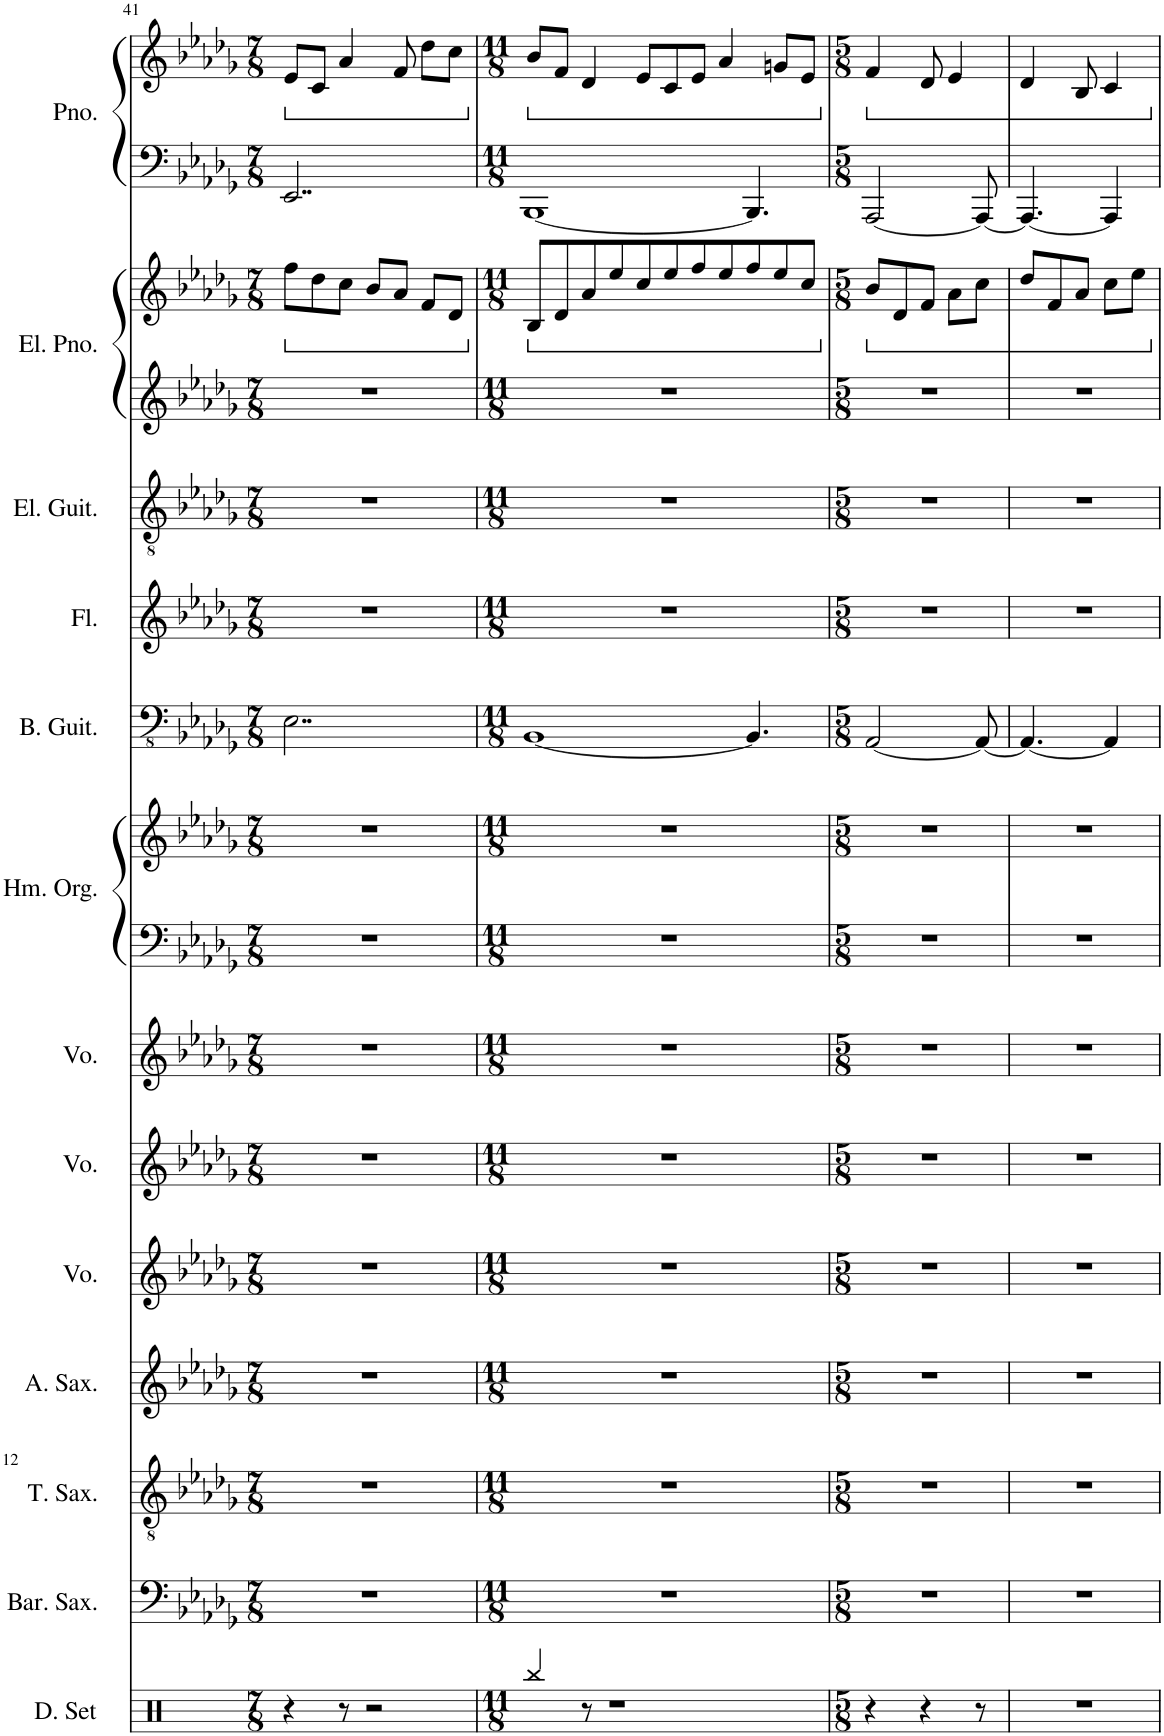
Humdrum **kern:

**kern	**kern	**kern	**kern	**kern	**kern	**kern	**kern	**kern	**kern	**kern	**kern	**kern	**kern	**kern	**kern
*part13	*part12	*part11	*part10	*part9	*part8	*part7	*part6	*part6	*part5	*part4	*part3	*part2	*part2	*part1	*part1
*staff16	*staff15	*staff14	*staff13	*staff12	*staff11	*staff10	*staff9	*staff8	*staff7	*staff6	*staff5	*staff4	*staff3	*staff2	*staff1
*I"Drumset	*I"Baritone Saxophone	*I"Tenor Saxophone	*I"Alto Saxophone	*I"Voice	*I"Voice	*I"Voice	*I"Hammond Organ	*	*I"Bass Guitar	*I"Flute	*I"Electric Guitar	*I"Electric Piano	*	*I"Piano	*
*I'D. Set	*I'Bar. Sax.	*I'T. Sax.	*I'A. Sax.	*I'Vo.	*I'Vo.	*I'Vo.	*I'Hm. Org.	*	*I'B. Guit.	*I'Fl.	*I'El. Guit.	*I'El. Pno.	*	*I'Pno.	*
!!LO:PB:g=z
*clefX	*clefF4	*clefGv2	*clefG2	*clefG2	*clefG2	*clefG2	*clefF4	*clefG2	*clefFv4	*clefG2	*clefGv2	*clefG2	*clefG2	*clefF4	*clefG2
*	*ITrd12c21	*ITrd8c14	*ITrd5c9	*	*	*	*	*	*	*	*	*	*	*	*
*k[]	*k[b-e-a-d-g-]	*k[b-e-a-d-g-]	*k[b-e-a-d-g-]	*k[b-e-a-d-g-]	*k[b-e-a-d-g-]	*k[b-e-a-d-g-]	*k[b-e-a-d-g-]	*k[b-e-a-d-g-]	*k[b-e-a-d-g-]	*k[b-e-a-d-g-]	*k[b-e-a-d-g-]	*k[b-e-a-d-g-]	*k[b-e-a-d-g-]	*k[b-e-a-d-g-]	*k[b-e-a-d-g-]
*M7/8	*M7/8	*M7/8	*M7/8	*M7/8	*M7/8	*M7/8	*M7/8	*M7/8	*M7/8	*M7/8	*M7/8	*M7/8	*M7/8	*M7/8	*M7/8
*	*	*	*	*	*	*	*	*	*	*	*	*	*ped	*	*
*	*	*	*	*	*	*	*	*	*	*	*	*	*	*	*ped
=41	=41	=41	=41	=41	=41	=41	=41	=41	=41	=41	=41	=41	=41	=41	=41
4r	2..r	2..r	2..r	2..r	2..r	2..r	2..r	2..r	2..EE-\	2..r	2..r	2..r	8ff\L	2..EE-/	8e-/L
.	.	.	.	.	.	.	.	.	.	.	.	.	8dd-\	.	8c/J
8r	.	.	.	.	.	.	.	.	.	.	.	.	8cc\J	.	4a-/
2r	.	.	.	.	.	.	.	.	.	.	.	.	8b-/L	.	.
.	.	.	.	.	.	.	.	.	.	.	.	.	8a-/J	.	8f/
.	.	.	.	.	.	.	.	.	.	.	.	.	8f/L	.	8dd-\L
.	.	.	.	.	.	.	.	.	.	.	.	.	8d-/J	.	8cc\J
=42	=42	=42	=42	=42	=42	=42	=42	=42	=42	=42	=42	=42	=42	=42	=42
*M11/8	*M11/8	*M11/8	*M11/8	*M11/8	*M11/8	*M11/8	*M11/8	*M11/8	*M11/8	*M11/8	*M11/8	*M11/8	*M11/8	*M11/8	*M11/8
*	*	*	*	*	*	*	*	*	*	*	*	*	*Xped	*	*
*	*	*	*	*	*	*	*	*	*	*	*	*	*ped	*	*
*	*	*	*	*	*	*	*	*	*	*	*	*	*	*	*Xped
*	*	*	*	*	*	*	*	*	*	*	*	*	*	*	*ped
4Rbb/	8%11r	8%11r	8%11r	8%11r	8%11r	8%11r	8%11r	8%11r	[1BBB-	8%11r	8%11r	8%11r	8B-/L	[1BBB-	8b-/L
.	.	.	.	.	.	.	.	.	.	.	.	.	8d-/	.	8f/J
8r	.	.	.	.	.	.	.	.	.	.	.	.	8a-/	.	4d-/
1r	.	.	.	.	.	.	.	.	.	.	.	.	8ee-/	.	.
.	.	.	.	.	.	.	.	.	.	.	.	.	8cc/	.	8e-/L
.	.	.	.	.	.	.	.	.	.	.	.	.	8ee-/	.	8c/
.	.	.	.	.	.	.	.	.	.	.	.	.	8ff/	.	8e-/J
.	.	.	.	.	.	.	.	.	.	.	.	.	8ee-/	.	4a-/
.	.	.	.	.	.	.	.	.	4.BBB-/]	.	.	.	8ff/	4.BBB-/]	.
.	.	.	.	.	.	.	.	.	.	.	.	.	8ee-/	.	8gn/L
.	.	.	.	.	.	.	.	.	.	.	.	.	8cc/J	.	8e-/J
=43	=43	=43	=43	=43	=43	=43	=43	=43	=43	=43	=43	=43	=43	=43	=43
*M5/8	*M5/8	*M5/8	*M5/8	*M5/8	*M5/8	*M5/8	*M5/8	*M5/8	*M5/8	*M5/8	*M5/8	*M5/8	*M5/8	*M5/8	*M5/8
*	*	*	*	*	*	*	*	*	*	*	*	*	*Xped	*	*
*	*	*	*	*	*	*	*	*	*	*	*	*	*ped	*	*
*	*	*	*	*	*	*	*	*	*	*	*	*	*	*	*Xped
*	*	*	*	*	*	*	*	*	*	*	*	*	*	*	*ped
4r	8%5r	8%5r	8%5r	8%5r	8%5r	8%5r	8%5r	8%5r	[2AAA-/	8%5r	8%5r	8%5r	8b-/L	[2AAA-/	4f/
.	.	.	.	.	.	.	.	.	.	.	.	.	8d-/	.	.
4r	.	.	.	.	.	.	.	.	.	.	.	.	8f/J	.	8d-/
.	.	.	.	.	.	.	.	.	.	.	.	.	8a-\L	.	4e-/
8r	.	.	.	.	.	.	.	.	8AAA-/_	.	.	.	8cc\J	8AAA-/_	.
=44	=44	=44	=44	=44	=44	=44	=44	=44	=44	=44	=44	=44	=44	=44	=44
8%5r	8%5r	8%5r	8%5r	8%5r	8%5r	8%5r	8%5r	8%5r	4.AAA-/_	8%5r	8%5r	8%5r	8dd-/L	4.AAA-/_	4d-/
.	.	.	.	.	.	.	.	.	.	.	.	.	8f/	.	.
.	.	.	.	.	.	.	.	.	.	.	.	.	8a-/J	.	8B-/
.	.	.	.	.	.	.	.	.	4AAA-/]	.	.	.	8cc\L	4AAA-/]	4c/
.	.	.	.	.	.	.	.	.	.	.	.	.	8ee-\J	.	.
*	*	*	*	*	*	*	*	*	*	*	*	*	*Xped	*	*
*	*	*	*	*	*	*	*	*	*	*	*	*	*	*	*Xped
=	=	=	=	=	=	=	=	=	=	=	=	=	=	=	=
*-	*-	*-	*-	*-	*-	*-	*-	*-	*-	*-	*-	*-	*-	*-	*-
